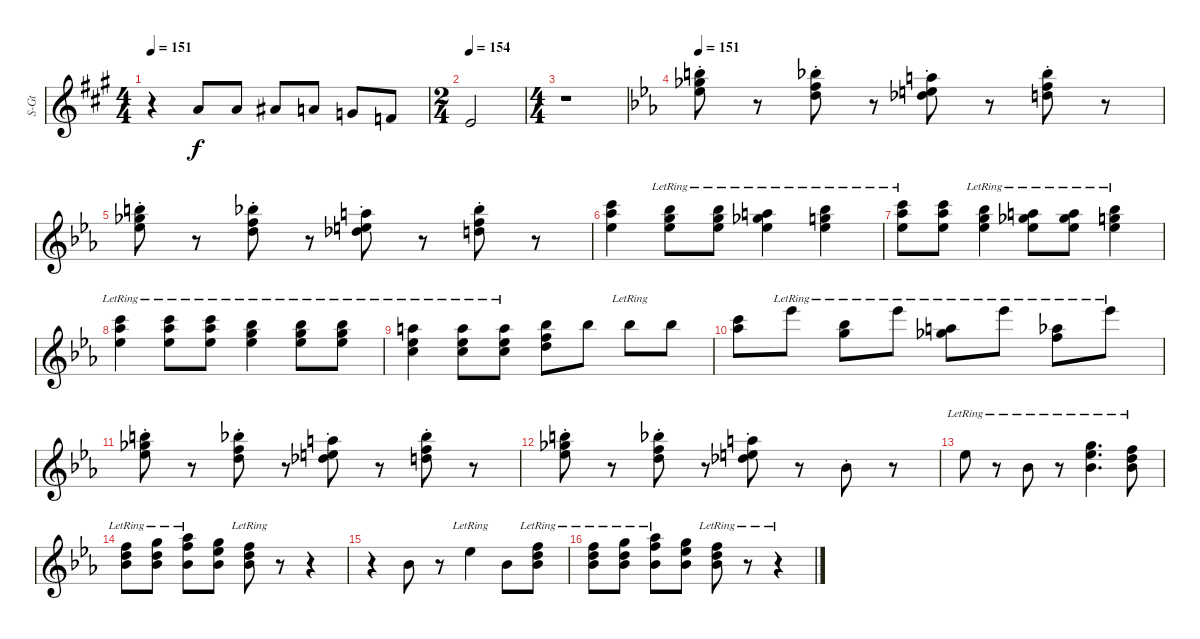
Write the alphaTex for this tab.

\bracketExtendMode groupsimilarinstruments
\otherSystemsTrackNameOrientation horizontal
\track ("Piano (RH)" "S-Gt") {instrument acousticgrandpiano}
\staff {score}
\tuning (F4 C4 F3 C3 F2 C2)
\displaytranspose 12
\ts (4 4)
\tempo 151
\clef g2
\ks a
r.4{dy f} 4.3{acc forcenatural}.8 4.3{acc forcenatural}.8 5.3{acc #}.8 4.3{acc forcenatural}.8 2.3{acc forcenatural}.8 0.3{acc forcenatural}.8 |
\ts (2 4)
\tempo 154
4.4{acc forcenatural}.2 |
\ts (4 4)
r.1 |
\tempo 151
\ks eb
(6.1{st acc forcenatural} 6.2{st acc b} 10.3{st acc b}).8 r.8 (0.1{st acc forcenatural} 10.2{st acc b} 9.3{st acc forcenatural}).8 r.8 (9.2{st acc forcenatural} 11.3{st acc forcenatural} 13.4{st acc b}).8 r.8 (0.1{st acc forcenatural} 10.2{st acc b} 9.3{st acc forcenatural}).8 r.8 |
(6.1{st acc forcenatural} 6.2{st acc b} 10.3{st acc b}).8 r.8 (0.1{st acc forcenatural} 10.2{st acc b} 9.3{st acc forcenatural}).8 r.8 (4.1{st acc forcenatural} 4.2{st acc forcenatural} 8.3{st acc b}).8 r.8 (0.1{st acc forcenatural} 10.2{st acc b} 9.3{st acc forcenatural}).8 r.8 |
(7.1{acc forcenatural} 8.2{acc b} 10.3{acc b}).4 (5.1{acc b} 7.2{lr acc forcenatural} 10.3{acc b}).8 (5.1{lr acc b} 7.2{lr acc forcenatural} 10.3{acc b}).8 (4.1{acc forcenatural} 6.2{lr acc b} 10.3{acc b}).4 (5.1{lr acc b} 7.2{lr acc forcenatural} 10.3{acc b}).4 |
(7.1{acc forcenatural} 8.2{lr acc b} 10.3{lr acc b}).8 (7.1{acc forcenatural} 8.2{acc b} 10.3{acc b}).8 (5.1{acc b} 7.2{lr acc forcenatural} 10.3{lr acc b}).4 (4.1{acc forcenatural} 6.2{lr acc b} 10.3{lr acc b}).8 (4.1{acc forcenatural} 6.2{lr acc b} 10.3{lr acc b}).8 (5.1{lr acc b} 7.2{lr acc forcenatural} 10.3{lr acc b}).4 |
(7.1{lr acc forcenatural} 8.2{lr acc b} 10.3{acc b}).4 (7.1{lr acc forcenatural} 8.2{lr acc b} 10.3{acc b}).8 (7.1{lr acc forcenatural} 8.2{lr acc b} 10.3{acc b}).8 (5.1{lr acc b} 7.2{lr acc forcenatural} 10.3{acc b}).4 (5.1{lr acc b} 7.2{lr acc forcenatural} 10.3{acc b}).8 (5.1{lr acc b} 7.2{lr acc forcenatural} 10.3{acc b}).8 |
(9.2{acc forcenatural} 10.3{lr acc b} 12.4{acc forcenatural}).4 (9.2{acc forcenatural} 10.3{lr acc b} 12.4{acc forcenatural}).8 (9.2{acc forcenatural} 10.3{lr acc b} 12.4{lr acc forcenatural}).8 (0.1{acc forcenatural} 10.2{acc b} 9.3{acc forcenatural}).8 10.2{acc b}.8 10.2{lr acc b}.8 10.2{acc b}.8 |
(7.1{acc forcenatural} 8.2{acc b}).8 10.1{lr acc b}.8 (5.1{lr acc b} 7.2{acc forcenatural}).8 10.1{lr acc b}.8 (4.1{lr acc forcenatural} 6.2{acc b}).8 10.1{lr acc b}.8 (0.1{acc forcenatural} 8.2{lr acc b}).8 10.1{lr acc b}.8 |
(6.1{st acc forcenatural} 6.2{st acc b} 10.3{st acc b}).8 r.8 (0.1{st acc forcenatural} 10.2{st acc b} 9.3{st acc forcenatural}).8 r.8 (4.1{st acc forcenatural} 4.2{st acc forcenatural} 8.3{st acc b}).8 r.8 (0.1{st acc forcenatural} 10.2{st acc b} 9.3{st acc forcenatural}).8 r.8 |
(6.1{st acc forcenatural} 6.2{st acc b} 10.3{st acc b}).8 r.8 (0.1{st acc forcenatural} 10.2{st acc b} 9.3{st acc forcenatural}).8 r.8 (4.1{st acc forcenatural} 4.2{st acc forcenatural} 8.3{st acc b}).8 r.8 5.3{st acc b}.8 r.8 |
3.2{lr acc b}.8 r.8 5.3{lr acc b}.8 r.8 (2.1{lr acc forcenatural} 3.2{acc b} 5.3{lr acc b}).4{d} (0.1{lr acc forcenatural} 2.2{acc forcenatural} 5.3{lr acc b}).8 |
(0.1{acc forcenatural} 2.2{acc forcenatural} 5.3{lr acc b}).8 (2.1{acc forcenatural} 2.2{acc forcenatural} 5.3{lr acc b}).8 (3.1{acc b} 5.2{lr acc forcenatural} 5.3{acc b}).8 (2.1{acc forcenatural} 3.2{acc b} 5.3{acc b}).8 (0.1{acc forcenatural} 2.2{acc forcenatural} 5.3{lr acc b}).8 r.8 r.4 |
r.4 5.3{acc b}.8 r.8 3.2{lr acc b}.4 5.3{acc b}.8 (0.1{lr acc forcenatural} 2.2{acc forcenatural} 5.3{lr acc b}).8 |
(0.1{acc forcenatural} 2.2{acc forcenatural} 5.3{lr acc b}).8 (2.1{acc forcenatural} 2.2{acc forcenatural} 5.3{lr acc b}).8 (3.1{acc b} 5.2{lr acc forcenatural} 5.3{acc b}).8 (2.1{acc forcenatural} 3.2{acc b} 5.3{acc b}).8 (0.1{acc forcenatural} 2.2{acc forcenatural} 5.3{lr acc b}).8 r.8 r.4
